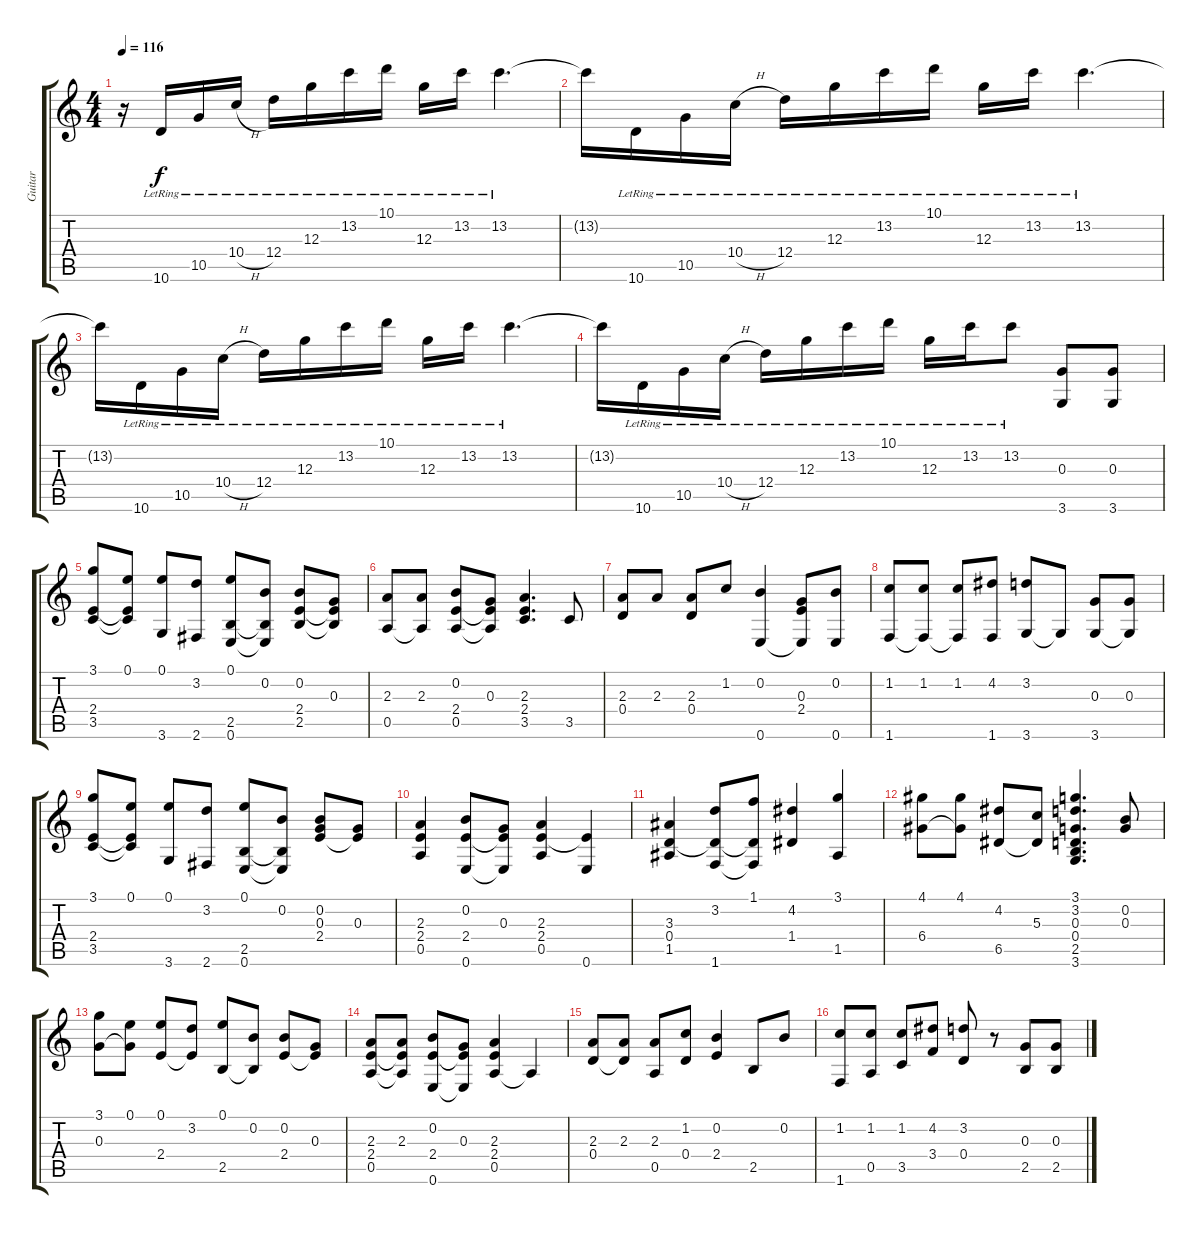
\track ("Guitar" "Guitar") {instrument acousticguitarnylon}
\staff {score tabs}
\tuning (E4 B3 G3 D3 A2 E2) {hide}
\ts (4 4)
\tempo 116
\clef g2
\ks c
r.16{dy f instrument acousticguitarnylon} 10.6{lr}.16 10.5{lr}.16 10.4{h lr}.16 12.4{lr}.16 12.3{lr}.16 13.2{lr}.16 10.1{lr}.16 12.3{lr}.16 13.2{lr}.16 13.2{lr}.4{d} |
13.2{t}.16 10.6{lr}.16 10.5{lr}.16 10.4{h lr}.16 12.4{lr}.16 12.3{lr}.16 13.2{lr}.16 10.1{lr}.16 12.3{lr}.16 13.2{lr}.16 13.2{lr}.4{d} |
13.2{t}.16 10.6{lr}.16 10.5{lr}.16 10.4{h lr}.16 12.4{lr}.16 12.3{lr}.16 13.2{lr}.16 10.1{lr}.16 12.3{lr}.16 13.2{lr}.16 13.2{lr}.4{d} |
13.2{t}.16 10.6{lr}.16 10.5{lr}.16 10.4{h lr}.16 12.4{lr}.16 12.3{lr}.16 13.2{lr}.16 10.1{lr}.16 12.3{lr}.16 13.2{lr}.16 13.2{lr}.8 (0.3 3.6).8 (0.3 3.6).8 |
(3.1 2.4 3.5).8 (0.1 2.4{t} 3.5{t}).8 (0.1 3.6).8 (3.2 2.6).8 (0.1 2.5 0.6).8 (0.2 2.5{t} 0.6{t}).8 (0.2 2.4 2.5).8 (0.3 2.4{t} 2.5{t}).8 |
(2.3 0.5).8 (2.3 0.5{t}).8 (0.2 2.4 0.5).8 (0.3 2.4{t} 0.5{t}).8 (2.3 2.4 3.5).4{d} 3.5.8 |
(2.3 0.4).8 2.3.8 (2.3 0.4).8 1.2.8 (0.2 0.6).4 (0.3 2.4 0.6{t}).8 (0.2 0.6).8 |
(1.2 1.6).8 (1.2 1.6{t}).8 (1.2 1.6{t}).8 (4.2 1.6).8 (3.2 3.6).8 3.6{t}.8 (0.3 3.6).8 (0.3 3.6{t}).8 |
(3.1 2.4 3.5).8 (0.1 2.4{t} 3.5{t}).8 (0.1 3.6).8 (3.2 2.6).8 (0.1 2.5 0.6).8 (0.2 2.5{t} 0.6{t}).8 (0.2 0.3 2.4).8 (0.3 2.4{t}).8 |
(2.3 2.4 0.5).4 (0.2 2.4 0.6).8 (0.3 2.4{t} 0.6{t}).8 (2.3 2.4 0.5).4 (2.4{t} 0.6).4 |
(3.3 0.4 1.5).4 (3.2 0.4{t} 1.6).8 (1.1 0.4{t} 1.6{t}).8 (4.2 1.4).4 (3.1 1.5).4 |
(4.1 6.4).8 (4.1 6.4{t}).8 (4.2 6.5).8 (5.3 6.5{t}).8 (3.1 3.2 0.3 0.4 2.5 3.6).4{d} (0.2 0.3).8 |
(3.1 0.3).8 (0.1 0.3{t}).8 (0.1 2.4).8 (3.2 2.4{t}).8 (0.1 2.5).8 (0.2 2.5{t}).8 (0.2 2.4).8 (0.3 2.4{t}).8 |
(2.3 2.4 0.5).8 (2.3 2.4{t} 0.5{t}).8 (0.2 2.4 0.6).8 (0.3 2.4{t} 0.6{t}).8 (2.3 2.4 0.5).4 0.5{t}.4 |
(2.3 0.4).8 (2.3 0.4{t}).8 (2.3 0.5).8 (1.2 0.4).8 (0.2 2.4).4 2.5.8 0.2.8 |
(1.2 1.6).8 (1.2 0.5).8 (1.2 3.5).8 (4.2 3.4).8 (3.2 0.4).8 r.8 (0.3 2.5).8 (0.3 2.5).8
